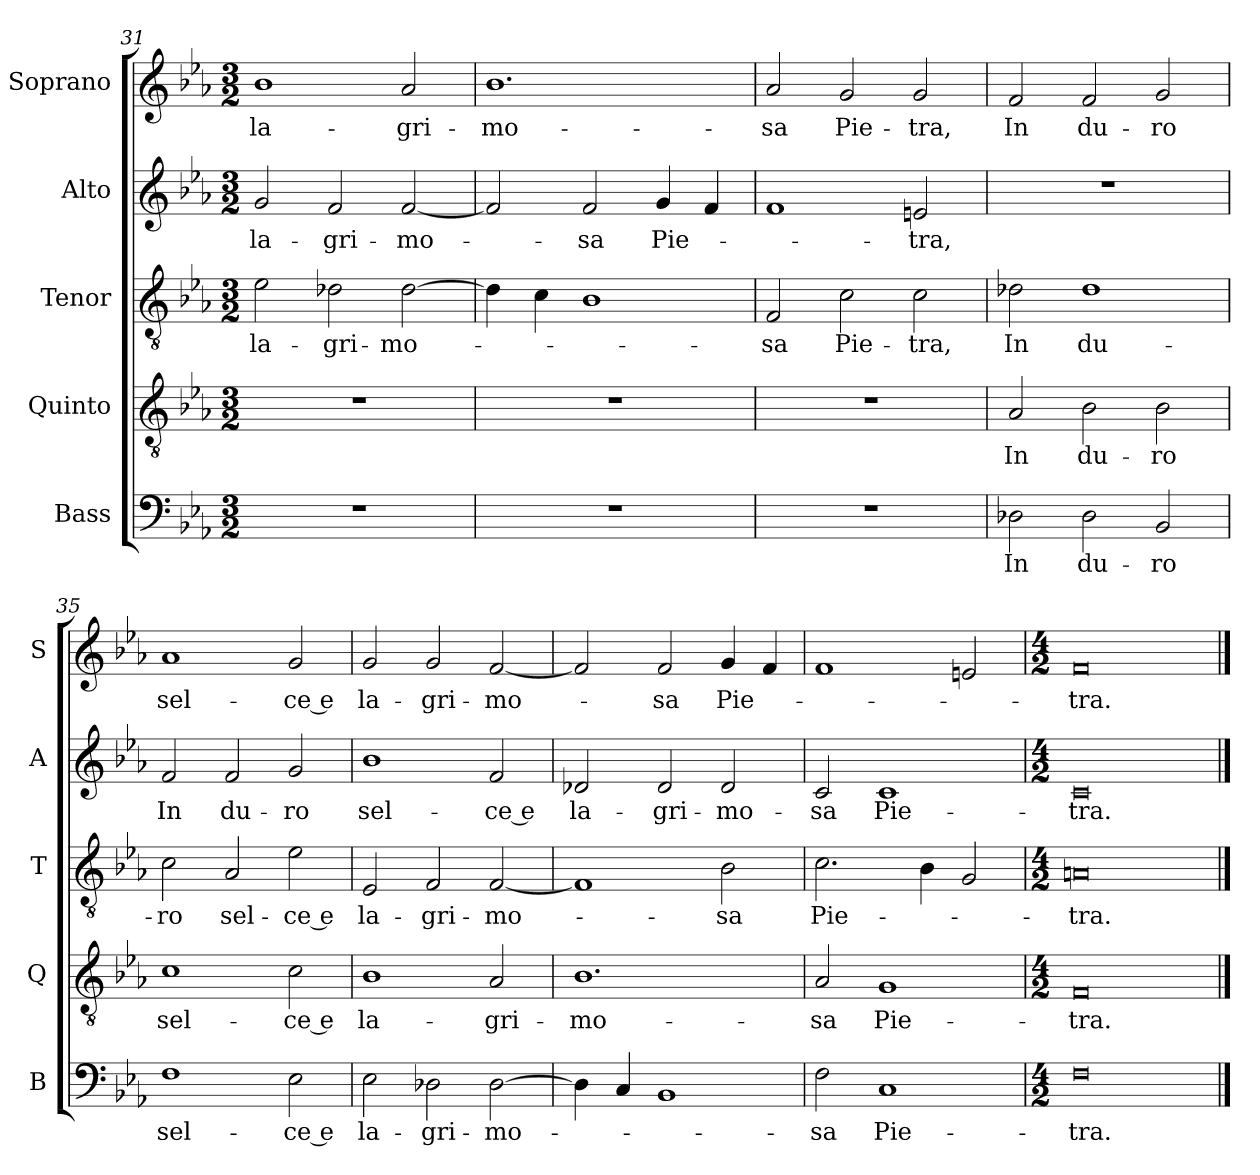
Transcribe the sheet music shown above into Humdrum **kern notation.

**kern	**text	**kern	**text	**kern	**text	**kern	**text	**kern	**text
*part5	*part5	*part4	*part4	*part3	*part3	*part2	*part2	*part1	*part1
*staff5	*staff5	*staff4	*staff4	*staff3	*staff3	*staff2	*staff2	*staff1	*staff1
*I"Bass	*	*I"Quinto	*	*I"Tenor	*	*I"Alto	*	*I"Soprano	*
*I'B	*	*I'Q	*	*I'T	*	*I'A	*	*I'S	*
*clefF4	*	*clefGv2	*	*clefGv2	*	*clefG2	*	*clefG2	*
*k[b-e-a-]	*	*k[b-e-a-]	*	*k[b-e-a-]	*	*k[b-e-a-]	*	*k[b-e-a-]	*
*E-:	*	*E-:	*	*E-:	*	*E-:	*	*E-:	*
*M3/2	*	*M3/2	*	*M3/2	*	*M3/2	*	*M3/2	*
=31	=31	=31	=31	=31	=31	=31	=31	=31	=31
!	!	!	!	!	!LO:LY:b	!	!LO:LY:b	!	!LO:LY:b
1.r	.	1.r	.	2e-\	la-	2g/	la-	1b-	la-
!	!	!	!	!	!LO:LY:b	!	!LO:LY:b	!	!
.	.	.	.	2d-X\	-gri-	2f/	-gri-	.	.
!	!	!	!	!	!LO:LY:b	!	!LO:LY:b	!	!LO:LY:b
.	.	.	.	[2d-\	-mo-	[2f/	-mo-	2a-/	-gri-
=32	=32	=32	=32	=32	=32	=32	=32	=32	=32
!	!	!	!	!	!	!	!	!	!LO:LY:b
1.r	.	1.r	.	4d-\]	.	2f/]	.	1.b-	-mo-
.	.	.	.	4c\	.	.	.	.	.
!	!	!	!	!	!	!	!LO:LY:b	!	!
.	.	.	.	1B-	.	2f/	-sa	.	.
!	!	!	!	!	!	!	!LO:LY:b	!	!
.	.	.	.	.	.	4g/	Pie-	.	.
.	.	.	.	.	.	4f/	.	.	.
=33	=33	=33	=33	=33	=33	=33	=33	=33	=33
!	!	!	!	!	!LO:LY:b	!	!	!	!LO:LY:b
1.r	.	1.r	.	2F/	-sa	1f	.	2a-/	-sa
!	!	!	!	!	!LO:LY:b	!	!	!	!LO:LY:b
.	.	.	.	2c\	Pie-	.	.	2g/	Pie-
!	!	!	!	!	!LO:LY:b	!	!LO:LY:b	!	!LO:LY:b
.	.	.	.	2c\	-tra,	2en/	-tra,	2g/	-tra,
=34	=34	=34	=34	=34	=34	=34	=34	=34	=34
!	!LO:LY:b	!	!LO:LY:b	!	!LO:LY:b	!	!	!	!LO:LY:b
2D-X\	In	2A-/	In	2d-X\	In	1.r	.	2f/	In
!	!LO:LY:b	!	!LO:LY:b	!	!LO:LY:b	!	!	!	!LO:LY:b
2D-\	du-	2B-\	du-	1d-	du-	.	.	2f/	du-
!	!LO:LY:b	!	!LO:LY:b	!	!	!	!	!	!LO:LY:b
2BB-/	-ro	2B-\	-ro	.	.	.	.	2g/	-ro
!!LO:LB:g=z
=35	=35	=35	=35	=35	=35	=35	=35	=35	=35
!	!LO:LY:b	!	!LO:LY:b	!	!LO:LY:b	!	!LO:LY:b	!	!LO:LY:b
1F	sel-	1c	sel-	2c\	-ro	2f/	In	1a-	sel-
!	!	!	!	!	!LO:LY:b	!	!LO:LY:b	!	!
.	.	.	.	2A-/	sel-	2f/	du-	.	.
!	!LO:LY:b	!	!LO:LY:b	!	!LO:LY:b	!	!LO:LY:b	!	!LO:LY:b
2E-\	-ce e	2c\	-ce e	2e-\	-ce e	2g/	-ro	2g/	-ce e
=36	=36	=36	=36	=36	=36	=36	=36	=36	=36
!	!LO:LY:b	!	!LO:LY:b	!	!LO:LY:b	!	!LO:LY:b	!	!LO:LY:b
2E-\	la-	1B-	la-	2E-/	la-	1b-	sel-	2g/	la-
!	!LO:LY:b	!	!	!	!LO:LY:b	!	!	!	!LO:LY:b
2D-X\	-gri-	.	.	2F/	-gri-	.	.	2g/	-gri-
!	!LO:LY:b	!	!LO:LY:b	!	!LO:LY:b	!	!LO:LY:b	!	!LO:LY:b
[2D-\	-mo-	2A-/	-gri-	[2F/	-mo-	2f/	-ce e	[2f/	-mo-
=37	=37	=37	=37	=37	=37	=37	=37	=37	=37
!	!	!	!LO:LY:b	!	!	!	!LO:LY:b	!	!
4D-\]	.	1.B-	-mo-	1F]	.	2d-X/	la-	2f/]	.
4C/	.	.	.	.	.	.	.	.	.
!	!	!	!	!	!	!	!LO:LY:b	!	!LO:LY:b
1BB-	.	.	.	.	.	2d-/	-gri-	2f/	-sa
!	!	!	!	!	!LO:LY:b	!	!LO:LY:b	!	!LO:LY:b
.	.	.	.	2B-\	-sa	2d-/	-mo-	4g/	Pie-
.	.	.	.	.	.	.	.	4f/	.
=38	=38	=38	=38	=38	=38	=38	=38	=38	=38
!	!LO:LY:b	!	!LO:LY:b	!	!LO:LY:b	!	!LO:LY:b	!	!
2F\	-sa	2A-/	-sa	2.c\	Pie-	2c/	-sa	1f	.
!	!LO:LY:b	!	!LO:LY:b	!	!	!	!LO:LY:b	!	!
1C	Pie-	1G	Pie-	.	.	1c	Pie-	.	.
.	.	.	.	4B-\	.	.	.	.	.
.	.	.	.	2G/	.	.	.	2en/	.
=39	=39	=39	=39	=39	=39	=39	=39	=39	=39
*M4/2	*	*M4/2	*	*M4/2	*	*M4/2	*	*M4/2	*
!	!LO:LY:b	!	!LO:LY:b	!	!LO:LY:b	!	!LO:LY:b	!	!LO:LY:b
0F	-tra.	0F	-tra.	0An	-tra.	0c	-tra.	0f	-tra.
==	==	==	==	==	==	==	==	==	==
*-	*-	*-	*-	*-	*-	*-	*-	*-	*-
